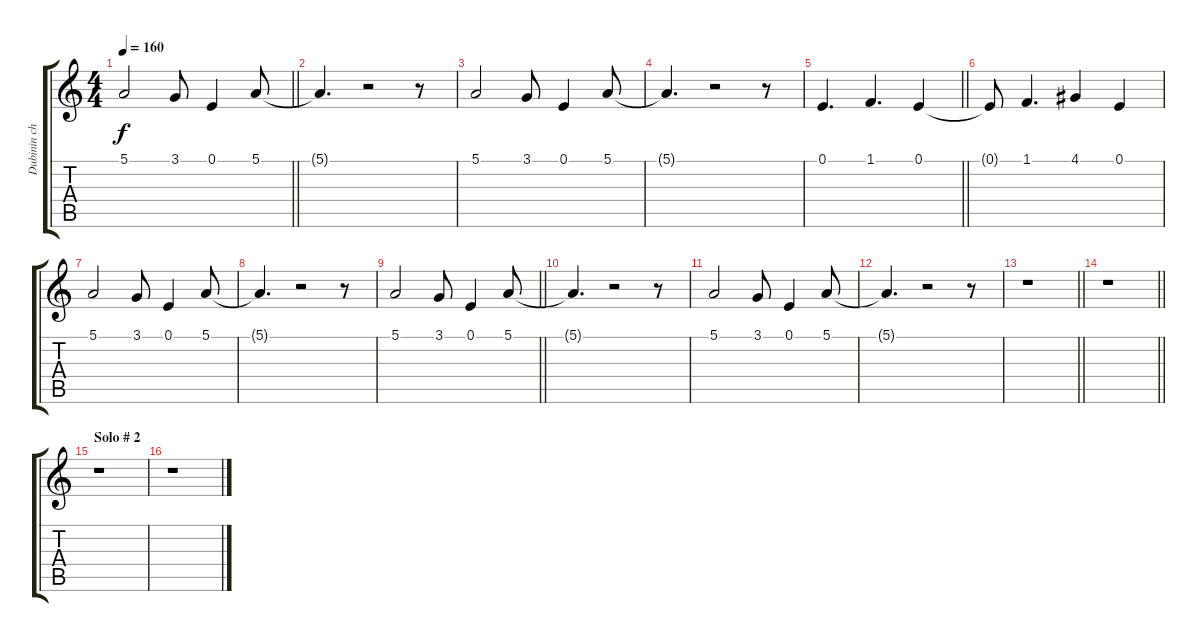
\track ("Dubinin chant" "Dubinin ch") {instrument musicbox}
\staff {score tabs}
\tuning (E4 B3 G3 D3 A2 E2) {hide}
\ts (4 4)
\tempo 160
\clef g2
\barLineRight lightlight
\ks c
5.1.2{dy f} 3.1.8 0.1.4 5.1.8 |
5.1{t}.4{d} r.2 r.8 |
5.1.2 3.1.8 0.1.4 5.1.8 |
5.1{t}.4{d} r.2 r.8 |
\barLineRight lightlight
0.1.4{d} 1.1.4{d} 0.1.4 |
0.1{t}.8 1.1.4{d} 4.1.4 0.1.4 |
5.1.2 3.1.8 0.1.4 5.1.8 |
5.1{t}.4{d} r.2 r.8 |
\barLineRight lightlight
5.1.2 3.1.8 0.1.4 5.1.8 |
5.1{t}.4{d} r.2 r.8 |
5.1.2 3.1.8 0.1.4 5.1.8 |
5.1{t}.4{d} r.2 r.8 |
\barLineRight lightlight
r.1 |
\barLineRight lightlight
r.1 |
\section ("" "Solo # 2")
r.1 |
r.1
